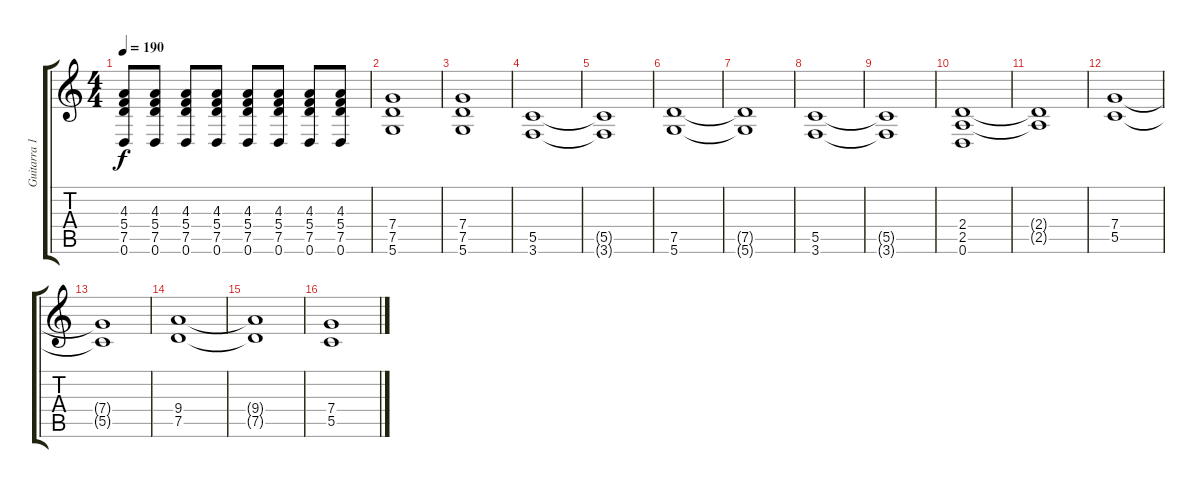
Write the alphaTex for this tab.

\track ("Guitarra 1" "Guitarra 1") {instrument distortionguitar}
\staff {score tabs}
\tuning (D4 A3 F3 C3 G2 D2) {hide}
\ts (4 4)
\tempo 190
\clef g2
\ks c
(4.3 5.4 7.5 0.6).8{dy f} (4.3 5.4 7.5 0.6).8 (4.3 5.4 7.5 0.6).8 (4.3 5.4 7.5 0.6).8 (4.3 5.4 7.5 0.6).8 (4.3 5.4 7.5 0.6).8 (4.3 5.4 7.5 0.6).8 (4.3 5.4 7.5 0.6).8 |
(7.4 7.5 5.6).1 |
(7.4 7.5 5.6).1 |
(5.5 3.6).1 |
(5.5{t} 3.6{t}).1 |
(7.5 5.6).1 |
(7.5{t} 5.6{t}).1 |
(5.5 3.6).1 |
(5.5{t} 3.6{t}).1 |
(2.4 2.5 0.6).1 |
(2.4{t} 2.5{t}).1 |
(7.4 5.5).1 |
(7.4{t} 5.5{t}).1 |
(9.4 7.5).1 |
(9.4{t} 7.5{t}).1 |
(7.4 5.5).1
